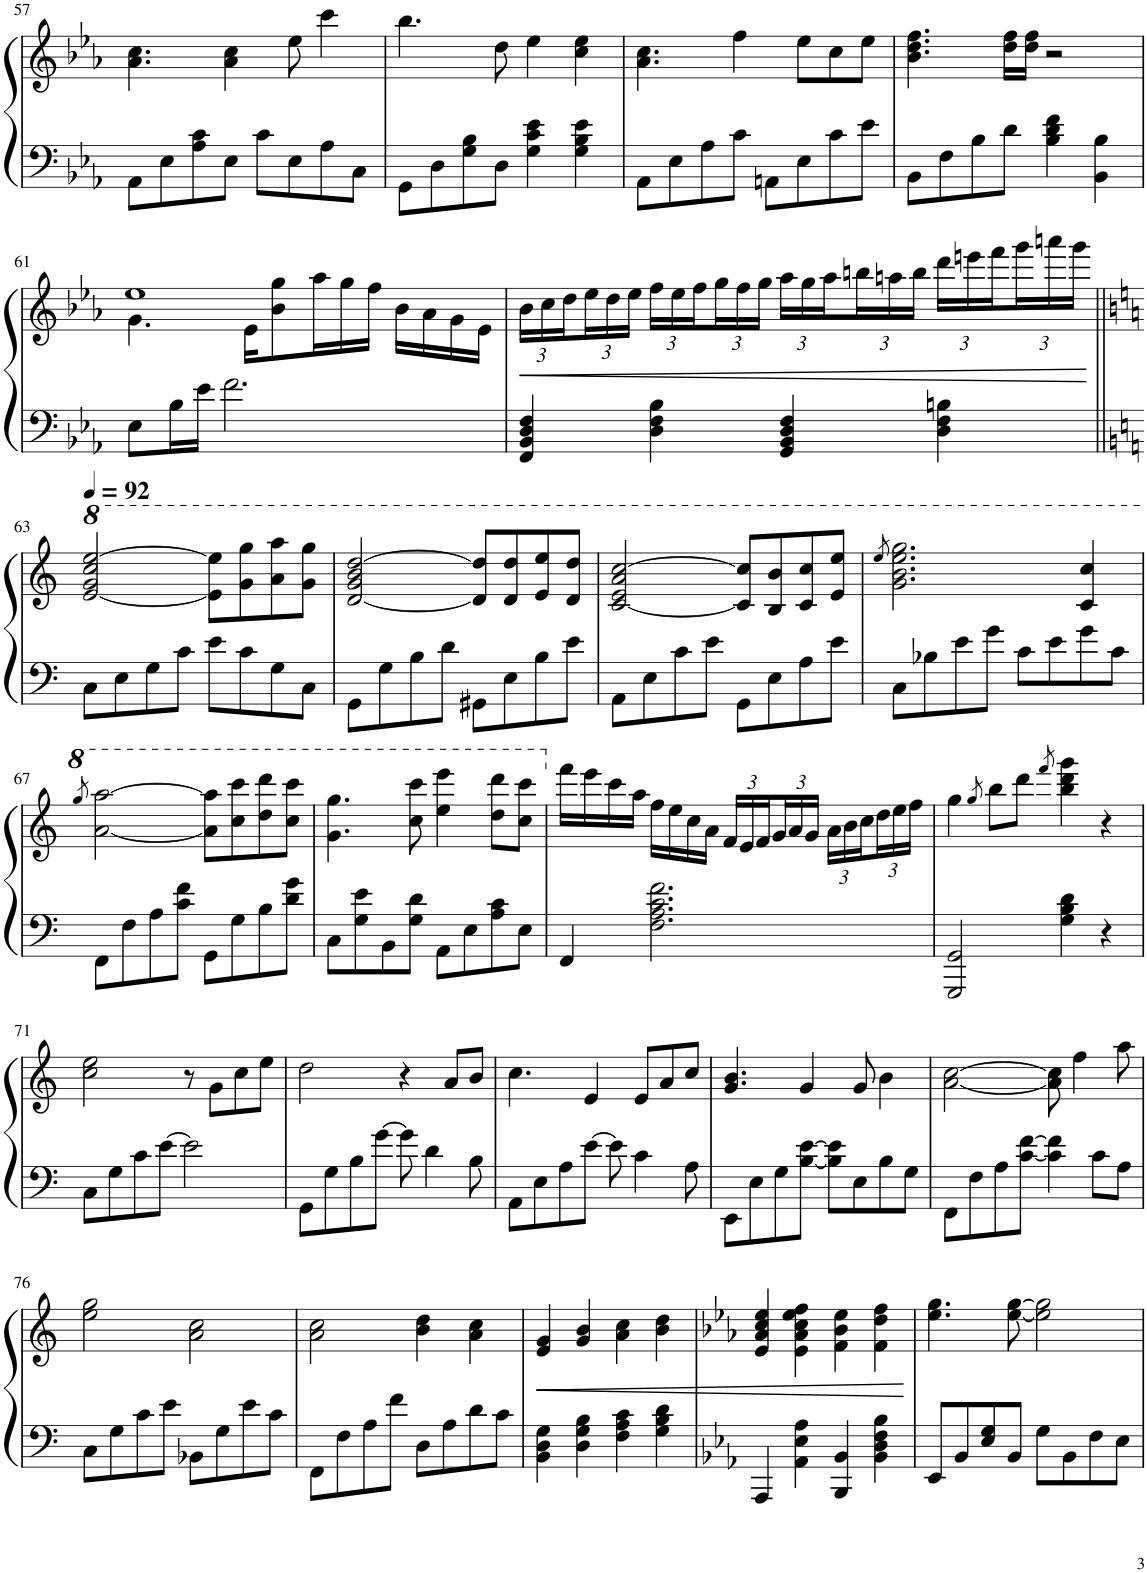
**kern	**kern	**dynam
*part1	*part1	*part1
*staff2	*staff1	*staff1/2
*I"Piano	*	*
!!LO:PB:g=z
*clefF4	*clefG2	*
*k[b-e-a-]	*k[b-e-a-]	*
*M4/4	*M4/4	*
=57	=57	=57
8AA-\L	4.a-\ 4.cc\	.
8E-\	.	.
8A-\ 8c\	.	.
8E-\J	4a-\ 4cc\	.
8c\L	.	.
8E-\	8ee-\	.
8A-\	4ccc\	.
8C\J	.	.
=58	=58	=58
8GG\L	4.bb-\	.
8D\	.	.
8G\ 8B-\	.	.
8D\J	8dd\	.
4G\ 4c\ 4e-\	4ee-\	.
4G\ 4B-\ 4e-\	4cc\ 4ee-\	.
=59	=59	=59
8AA-\L	4.a-\ 4.cc\	.
8E-\	.	.
8A-\	.	.
8c\J	4ff\	.
8AAn\L	.	.
8E-\	8ee-\L	.
8c\	8cc\	.
8e-\J	8ee-\J	.
=60	=60	=60
8BB-\L	4.b-\ 4.dd\ 4.ff\	.
8F\	.	.
8B-\	.	.
8d\J	16dd\ 16ff\LL	.
.	16dd\ 16ff\JJ	.
4B-\ 4d\ 4f\	2r	.
4BB-\ 4B-\	.	.
!!LO:LB:g=z
=61	=61	=61
*	*^	*
8E-\L	1ee-	4.g\	.
16B-\L	.	.	.
16e-\JJ	.	.	.
2.f\	.	.	.
.	.	16e-\KL	.
.	.	8b-\ 8gg\	.
.	.	16aa-\L	.
.	.	16gg\	.
.	.	16ff\JJ	.
.	.	16b-\LL	.
.	.	16a-\	.
.	.	16g\	.
.	.	16e-\JJ	.
*	*v	*v	*
=62	=62	=62
*	*Xbrackettup	*
*	*^	*
!	!	!	!LO:HP:b
*	*v	*v	*
4FF/ 4BB-/ 4D/ 4F/	24b-\LL	<
.	24cc\	.
.	24dd\	.
.	24ee-\	.
.	24dd\	.
.	24ee-\JJ	.
4D\ 4F\ 4B-\	24ff\LL	.
.	24ee-\	.
.	24ff\	.
.	24gg\	.
.	24ff\	.
.	24gg\JJ	.
4GG/ 4BB-/ 4D/ 4F/	24aa-\LL	.
.	24gg\	.
.	24aa-\	.
.	24bbn\	.
.	24aan\	.
.	24bb\JJ	.
4D\ 4F\ 4Bn\	24ddd\LL	.
.	24eeen\	.
.	24fff\	.
.	24ggg\	.
.	24aaan\	.
.	24ggg\JJ	.
.	.	[
!!LO:LB:g=z
=63||	=63||	=63||
*k[]	*k[]	*
*	*8va	*
*	*MM92	*
8C\L	[2ee/ 2gg/ 2ccc/ [2eee/	.
8E\	.	.
8G\	.	.
8c\J	.	.
8e\L	8ee\] 8eee\]L	.
8c\	8gg\ 8ggg\	.
8G\	8aa\ 8aaa\	.
8C\J	8gg\ 8ggg\J	.
=64	=64	=64
8GG\L	[2dd/ 2gg/ 2bb/ [2ddd/	.
8G\	.	.
8B\	.	.
8d\J	.	.
8GG#X\L	8dd/] 8ddd/]L	.
8E\	8dd/ 8ddd/	.
8B\	8ee/ 8eee/	.
8e\J	8dd/ 8ddd/J	.
=65	=65	=65
8AA\L	[2cc/ 2ee/ 2aa/ [2ccc/	.
8E\	.	.
8c\	.	.
8e\J	.	.
8GG\L	8cc/] 8ccc/]L	.
8E\	8b/ 8bb/	.
8A\	8cc/ 8ccc/	.
8e\J	8ee/ 8eee/J	.
=66	=66	=66
.	8qeee/	.
8C\L	2.gg\ 2.bb\ 2.eee\ 2.ggg\	.
8B-X\	.	.
8e\	.	.
8g\J	.	.
8c\L	.	.
8e\	.	.
8g\	4cc/ 4ccc/	.
8c\J	.	.
!!LO:LB:g=z
=67	=67	=67
.	8qggg/	.
8FF\L	[2aa\ [2aaa\	.
8F\	.	.
8A\	.	.
8c\ 8f\J	.	.
8GG\L	8aa\] 8aaa\]L	.
8G\	8ccc\ 8cccc\	.
8B\	8ddd\ 8dddd\	.
8d\ 8g\J	8ccc\ 8cccc\J	.
=68	=68	=68
8C\L	4.gg\ 4.ggg\	.
8G\ 8e\	.	.
8BB\	.	.
8G\ 8d\J	8ccc\ 8cccc\	.
8AA\L	4eee\ 4eeee\	.
8E\	.	.
8A\ 8c\	8ddd\ 8dddd\L	.
8E\J	8ccc\ 8cccc\J	.
=69	=69	=69
*	*X8va	*
4FF/	16fff\LL	.
.	16eee\	.
.	16ccc\	.
.	16aa\JJ	.
2.F\ 2.A\ 2.c\ 2.f\	16ff\LL	.
.	16ee\	.
.	16cc\	.
.	16a\JJ	.
.	24f/LL	.
.	24e/	.
.	24f/	.
.	24g/	.
.	24a/	.
.	24g/JJ	.
.	24a\LL	.
.	24b\	.
.	24cc\	.
.	24dd\	.
.	24ee\	.
.	24ff\JJ	.
=70	=70	=70
2GGG/ 2GG/	4gg\	.
.	8qgg/	.
.	8bb\L	.
.	8ddd\J	.
.	8qfff/	.
4G\ 4B\ 4d\	4bb\ 4ddd\ 4ggg\	.
4r	4r	.
!!LO:LB:g=z
=71	=71	=71
8C\L	2cc\ 2ee\	.
8G\	.	.
8c\	.	.
[8e\J	.	.
2e\]	8r	.
.	8g\L	.
.	8cc\	.
.	8ee\J	.
=72	=72	=72
8GG\L	2dd\	.
8G\	.	.
8B\	.	.
[8g\J	.	.
8g\]	4r	.
4d\	.	.
.	8a/L	.
8B\	8b/J	.
=73	=73	=73
8AA\L	4.cc\	.
8E\	.	.
8A\	.	.
[8e\J	4e/	.
8e\]	.	.
4c\	8e/L	.
.	8a/	.
8A\	8cc/J	.
=74	=74	=74
8EE\L	4.g/ 4.b/	.
8E\	.	.
8G\	.	.
[8B\ [8e\J	4g/	.
8B\] 8e\]L	.	.
8E\	8g/	.
8B\	4b\	.
8G\J	.	.
=75	=75	=75
8FF\L	[2a\ [2cc\	.
8F\	.	.
8A\	.	.
[8c\ [8f\J	.	.
4c\] 4f\]	8a\] 8cc\]	.
.	4ff\	.
8c\L	.	.
8A\J	8aa\	.
!!LO:LB:g=z
=76	=76	=76
8C\L	2ee\ 2gg\	.
8G\	.	.
8c\	.	.
8e\J	.	.
8BB-X\L	2a\ 2cc\	.
8G\	.	.
8e\	.	.
8c\J	.	.
=77	=77	=77
8FF\L	2a\ 2cc\	.
8F\	.	.
8A\	.	.
8f\J	.	.
8D\L	4b\ 4dd\	.
8A\	.	.
8d\	4a\ 4cc\	.
8c\J	.	.
=78	=78	=78
!	!	!LO:HP:b
4BB\ 4D\ 4G\	4e/ 4g/	<
4D\ 4G\ 4B\	4g/ 4b/	.
4F\ 4A\ 4c\	4a\ 4cc\	.
4G\ 4B\ 4d\	4b\ 4dd\	.
=79	=79	=79
*k[b-e-a-]	*k[b-e-a-]	*
4AAA-/	4e-/ 4a-/ 4cc/ 4ee-/	.
4AA-\ 4E-\ 4A-\	4e-\ 4a-\ 4cc\ 4ee-\ 4ff\	.
4BBB-/ 4BB-/	4f\ 4b-\ 4ee-\	.
4BB-\ 4D\ 4F\ 4B-\	4f\ 4dd\ 4ff\	.
.	.	[
=80	=80	=80
8EE-/L	4.ee-\ 4.gg\	.
8BB-/	.	.
8E-/ 8G/	.	.
8BB-/J	[8ee-\ [8gg\	.
8G\L	2ee-\] 2gg\]	.
8BB-\	.	.
8F\	.	.
8E-\J	.	.
=	=	=
*-	*-	*-
